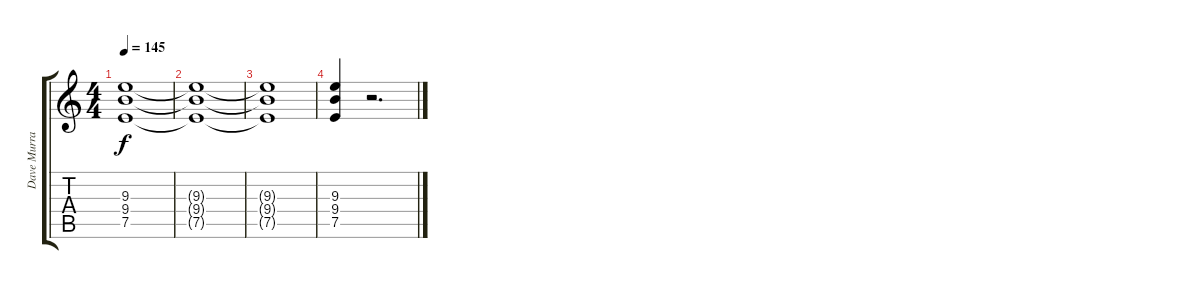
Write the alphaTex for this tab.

\track ("Dave Murray" "Dave Murra") {instrument overdrivenguitar}
\staff {score tabs}
\tuning (E4 B3 G3 D3 A2 E2) {hide}
\ts (4 4)
\tempo 145
\clef g2
\ks c
(9.3{t} 9.4{t} 7.5{t}).1{dy f} |
(9.3{t} 9.4{t} 7.5{t}).1 |
(9.3{t} 9.4{t} 7.5{t}).1 |
(9.3 9.4 7.5).4 r.2{d}
